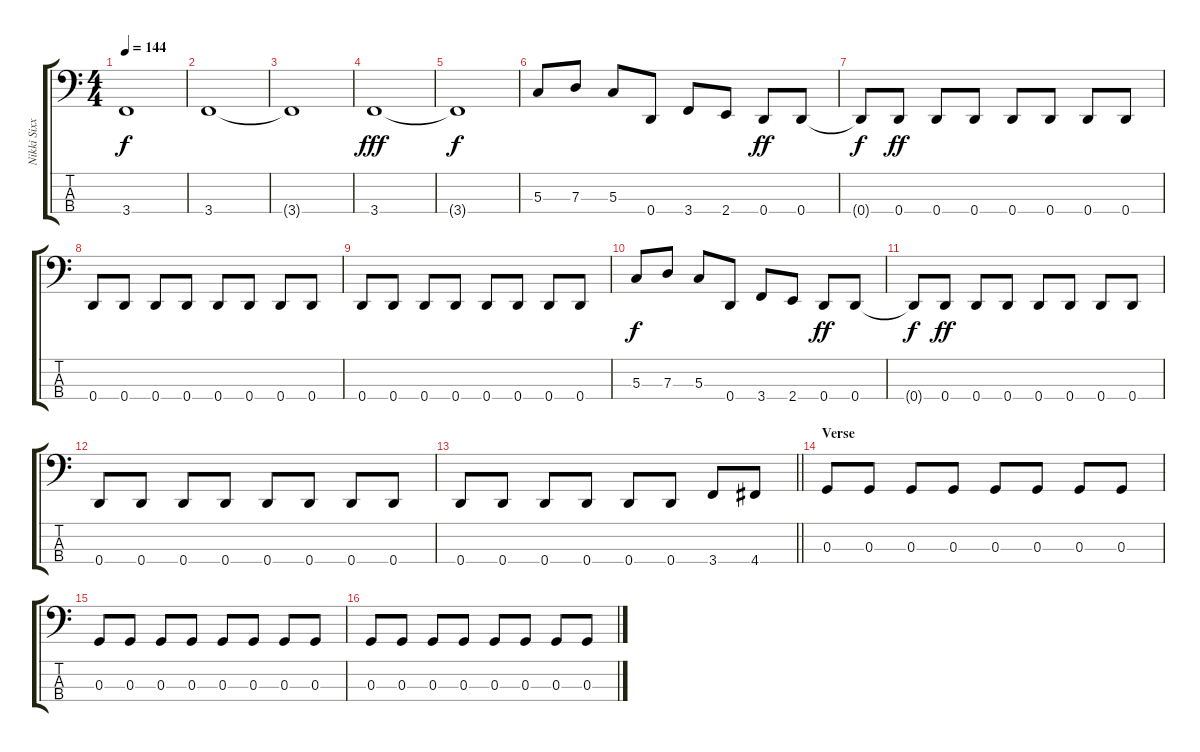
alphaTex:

\track ("Nikki Sixx" "Nikki Sixx") {instrument electricbasspick}
\staff {score tabs}
\tuning (F2 C2 G1 D1) {hide}
\ts (4 4)
\tempo 144
\clef f4
\ks c
3.4{t}.1{dy f} |
3.4.1 |
3.4{t}.1 |
3.4.1{dy fff} |
3.4{t}.1{dy f} |
5.3.8 7.3.8 5.3.8 0.4.8 3.4.8 2.4.8 0.4.8{dy ff} 0.4.8 |
0.4{t}.8{dy f} 0.4.8{dy ff} 0.4.8 0.4.8 0.4.8 0.4.8 0.4.8 0.4.8 |
0.4.8 0.4.8 0.4.8 0.4.8 0.4.8 0.4.8 0.4.8 0.4.8 |
0.4.8 0.4.8 0.4.8 0.4.8 0.4.8 0.4.8 0.4.8 0.4.8 |
5.3.8{dy f} 7.3.8 5.3.8 0.4.8 3.4.8 2.4.8 0.4.8{dy ff} 0.4.8 |
0.4{t}.8{dy f} 0.4.8{dy ff} 0.4.8 0.4.8 0.4.8 0.4.8 0.4.8 0.4.8 |
0.4.8 0.4.8 0.4.8 0.4.8 0.4.8 0.4.8 0.4.8 0.4.8 |
\barLineRight lightlight
0.4.8 0.4.8 0.4.8 0.4.8 0.4.8 0.4.8 3.4.8 4.4.8 |
\section ("" "Verse")
0.3.8 0.3.8 0.3.8 0.3.8 0.3.8 0.3.8 0.3.8 0.3.8 |
0.3.8 0.3.8 0.3.8 0.3.8 0.3.8 0.3.8 0.3.8 0.3.8 |
0.3.8 0.3.8 0.3.8 0.3.8 0.3.8 0.3.8 0.3.8 0.3.8
